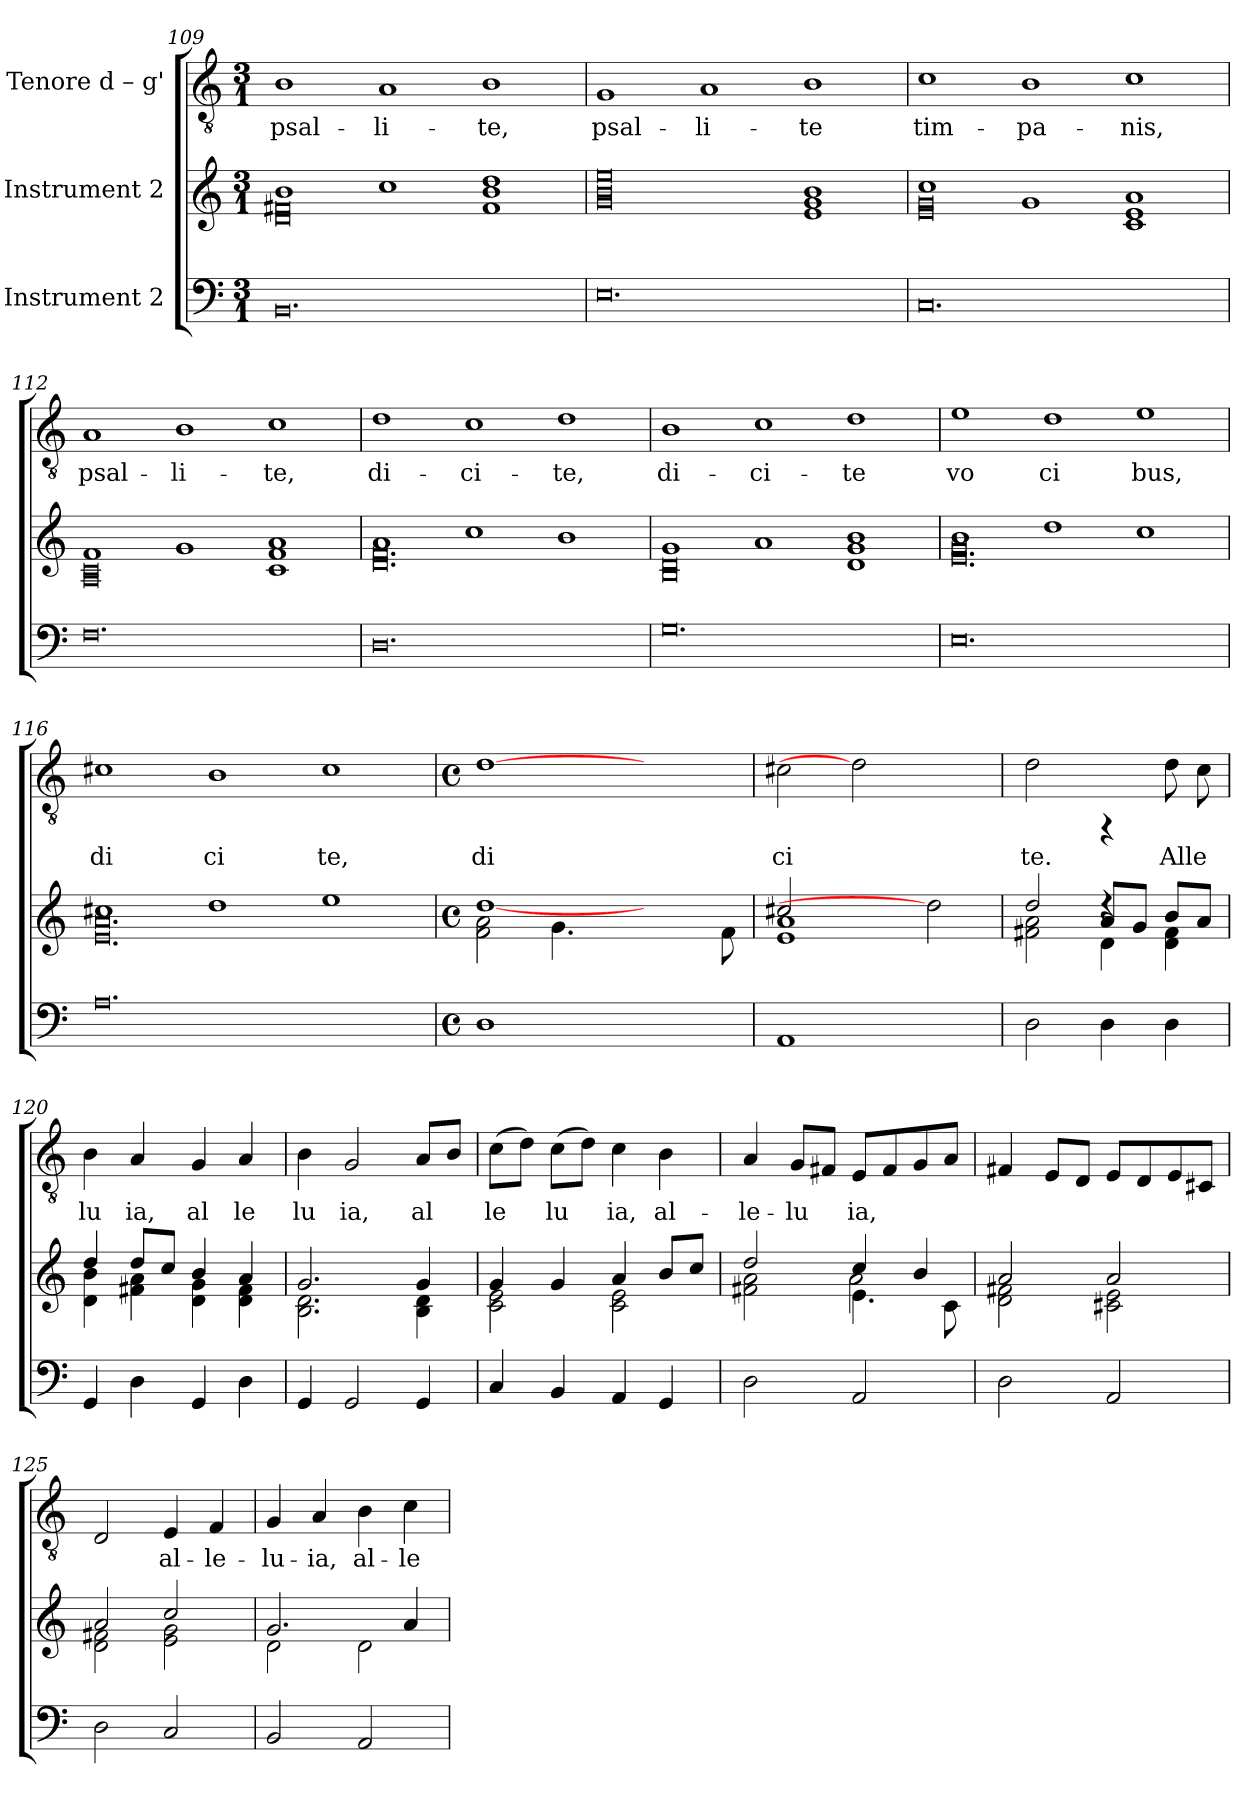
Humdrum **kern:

**kern	**kern	**kern	**text
*part3	*part2	*part1	*part1
*staff3	*staff2	*staff1	*staff1
*I"Instrument 2	*I"Instrument 2	*I"Tenore  d – g'	*
!!LO:LB:g=z
*clefF4	*clefG2	*clefGv2	*
*k[]	*k[]	*k[]	*
*C:	*C:	*C:	*
*M3/1	*M3/1	*M3/1	*
=109	=109	=109	=109
*	*^	*	*
!	!	!	!	!LO:LY:b:cj
0.BB	1b	0f#X 0d	1B	psal-
!	!	!	!	!LO:LY:b:cj
.	1cc	.	1A	-li-
!	!	!	!	!LO:LY:b:cj
.	1f# 1dd	1b	1B	-te,
=110	=110	=110	=110	=110
!	!	!	!	!LO:LY:b:cj
*	*v	*v	*	*
0.E	0ee 0g 0b	1G	psal-
!	!	!	!LO:LY:b:cj
.	.	1A	-li-
!	!	!	!LO:LY:b:cj
.	1g 1e 1b	1B	-te
=111	=111	=111	=111
*	*^	*	*
!	!	!	!	!LO:LY:b:cj
0.C	1cc	0g 0e	1c	tim-
!	!	!	!	!LO:LY:b:cj
.	1g	.	1B	-pa-
!	!	!	!	!LO:LY:b:cj
.	1c 1e	1a	1c	-nis,
=112	=112	=112	=112	=112
!	!	!	!	!LO:LY:b:cj
0.F	1f	0c 0A	1A	psal-
!	!	!	!	!LO:LY:b:cj
.	1g	.	1B	-li-
!	!	!	!	!LO:LY:b:cj
.	1c 1f	1a	1c	-te,
=113	=113	=113	=113	=113
!	!	!	!	!LO:LY:b:cj
0.D	1a	0.f 0.d	1d	di-
!	!	!	!	!LO:LY:b:cj
.	1cc	.	1c	-ci-
!	!	!	!	!LO:LY:b:cj
.	1b	.	1d	-te,
=114	=114	=114	=114	=114
!	!	!	!	!LO:LY:b:cj
0.G	1g	0d 0B	1B	di-
!	!	!	!	!LO:LY:b:cj
.	1a	.	1c	-ci-
!	!	!	!	!LO:LY:b:cj
.	1d 1g	1b	1d	-te
!!LO:LB:g=z
=115	=115	=115	=115	=115
!	!	!	!	!LO:LY:b:cj
0.E	1b	0.g 0.e	1e	vo
!	!	!	!	!LO:LY:b:cj
.	1dd	.	1d	ci
!	!	!	!	!LO:LY:b:cj
.	1cc	.	1e	bus,
=116	=116	=116	=116	=116
!	!	!	!	!LO:LY:b:cj
0.A	1cc#X	0.a 0.e	1c#	di
!	!	!	!	!LO:LY:b:cj
.	1dd	.	1B	ci
!	!	!	!	!LO:LY:b:cj
.	1ee	.	1c#	te,
=117	=117	=117	=117	=117
*M4/4	*M4/4	*	*M4/4	*
*met(c)	*met(c)	*	*met(c)	*
!	!	!	!	!LO:LY:b:cj
1D	2f\ 2a\	[1dd	[1d	di
.	4.g\	.	.	.
.	2.ryy	.	.	.
2ryy	.	2ryy	2ryy	.
8ryy	.	8f\	8ryy	.
=118	=118	=118	=118	=118
!	!	!	!	!LO:LY:b:cj
1AA	2cc#X/	1e 1a	2c#X\	ci
.	1ryy	.	2d]	.
2ryy	.	2dd]	2ryy	.
=119	=119	=119	=119	=119
*	*	*^	*	*
!	!	!	!	!	!LO:LY:b:cj
2D\	2dd/	2a\ 2f#X\	2ryy	2d\	te.
4D\	8a/L	4rcc	4d\	4rFF	.
.	8g/J	.	.	.	.
!	!	!	!	!	!LO:LY:b:cj
4D\	8b/L	4d\ 4f#\	4ryy	8d\	Alle
!	!	!	!	!	!LO:LY:b:cj
.	8a/J	.	.	8c\	.
*	*	*v	*v	*	*
=120	=120	=120	=120	=120
!	!	!	!	!LO:LY:b:cj
4GG/	4dd/	4b\ 4d\	4B\	lu
!	!	!	!	!LO:LY:b:cj
4D\	8dd/L	4f#X\ 4a\	4A/	ia,
.	8cc/J	.	.	.
!	!	!	!	!LO:LY:b:cj
4GG/	4b/	4g\ 4d\	4G/	al
!	!	!	!	!LO:LY:b:cj
4D\	4a/	4f#\ 4d\	4A/	le
=121	=121	=121	=121	=121
!	!	!	!	!LO:LY:b:cj
4GG/	2.g/	2.d\ 2.B\	4B\	lu
!	!	!	!	!LO:LY:b:cj
2GG/	.	.	2G/	ia,
!	!	!	!	!LO:LY:b:cj
4GG/	4g/	4B\ 4d\	8A/L	al
!	!	!	!	!LO:LY:b:cj
.	.	.	8B/J	.
!!LO:LB:g=z
=122	=122	=122	=122	=122
!	!	!	!	!LO:LY:b:cj
4C/	4g/	2c\ 2e\	(>8c\L	le-
!	!	!	!	!LO:LY:b:cj
.	.	.	8d\J)	--
!	!	!	!	!LO:LY:b:cj
4BB/	4g/	.	(>8c\L	-lu-
!	!	!	!	!LO:LY:b:cj
.	.	.	8d\J)	--
!	!	!	!	!LO:LY:b:cj
4AA/	4a/	2c\ 2e\	4c\	-ia,
!	!	!	!	!LO:LY:b:cj
4GG/	8b/L	.	4B\	al-
.	8cc/J	.	.	.
=123	=123	=123	=123	=123
*	*	*^	*	*
!	!	!	!	!	!LO:LY:b:cj
2D\	2dd/	2a\ 2f#X\	2ryy	4A/	-le-
!	!	!	!	!	!LO:LY:b:cj
.	.	.	.	8G/L	-lu-
!	!	!	!	!	!LO:LY:b:cj
.	.	.	.	8F#X/J	--
!	!	!	!	!	!LO:LY:b:cj
2AA/	4cc/	4.e\	2a\	8E/L	-ia,
!	!	!	!	!	!LO:LY:b:cj
.	.	.	.	8F#/	.
!	!	!	!	!	!LO:LY:b:cj
.	4b/	.	.	8G/	.
!	!	!	!	!	!LO:LY:b:cj
.	.	8c\	.	8A/J	.
*	*	*v	*v	*	*
=124	=124	=124	=124	=124
!	!	!	!	!LO:LY:b:cj
2D\	2a/	2f#X\ 2d\	4F#X/	.
!	!	!	!	!LO:LY:b:cj
.	.	.	8E/L	.
!	!	!	!	!LO:LY:b:cj
.	.	.	8D/J	.
!	!	!	!	!LO:LY:b:cj
2AA/	2a/	2c#X\ 2e\	8E/L	.
!	!	!	!	!LO:LY:b:cj
.	.	.	8D/	.
!	!	!	!	!LO:LY:b:cj
.	.	.	8E/	.
!	!	!	!	!LO:LY:b:cj
.	.	.	8C#X/J	.
=125	=125	=125	=125	=125
!	!	!	!	!LO:LY:b:cj
2D\	2a/	2f#X\ 2d\	2D/	.
!	!	!	!	!LO:LY:b:cj
2C/	2cc/	2e\ 2g\	4E/	al-
!	!	!	!	!LO:LY:b:cj
.	.	.	4F/	-le-
=126	=126	=126	=126	=126
!	!	!	!	!LO:LY:b:cj
2BB/	2.g/	2d\	4G/	-lu-
!	!	!	!	!LO:LY:b:cj
.	.	.	4A/	-ia,
!	!	!	!	!LO:LY:b:cj
2AA/	.	2d\	4B\	al-
!	!	!	!	!LO:LY:b:cj
.	4a/	.	4c\	-le-
*	*v	*v	*	*
=	=	=	=
*-	*-	*-	*-
